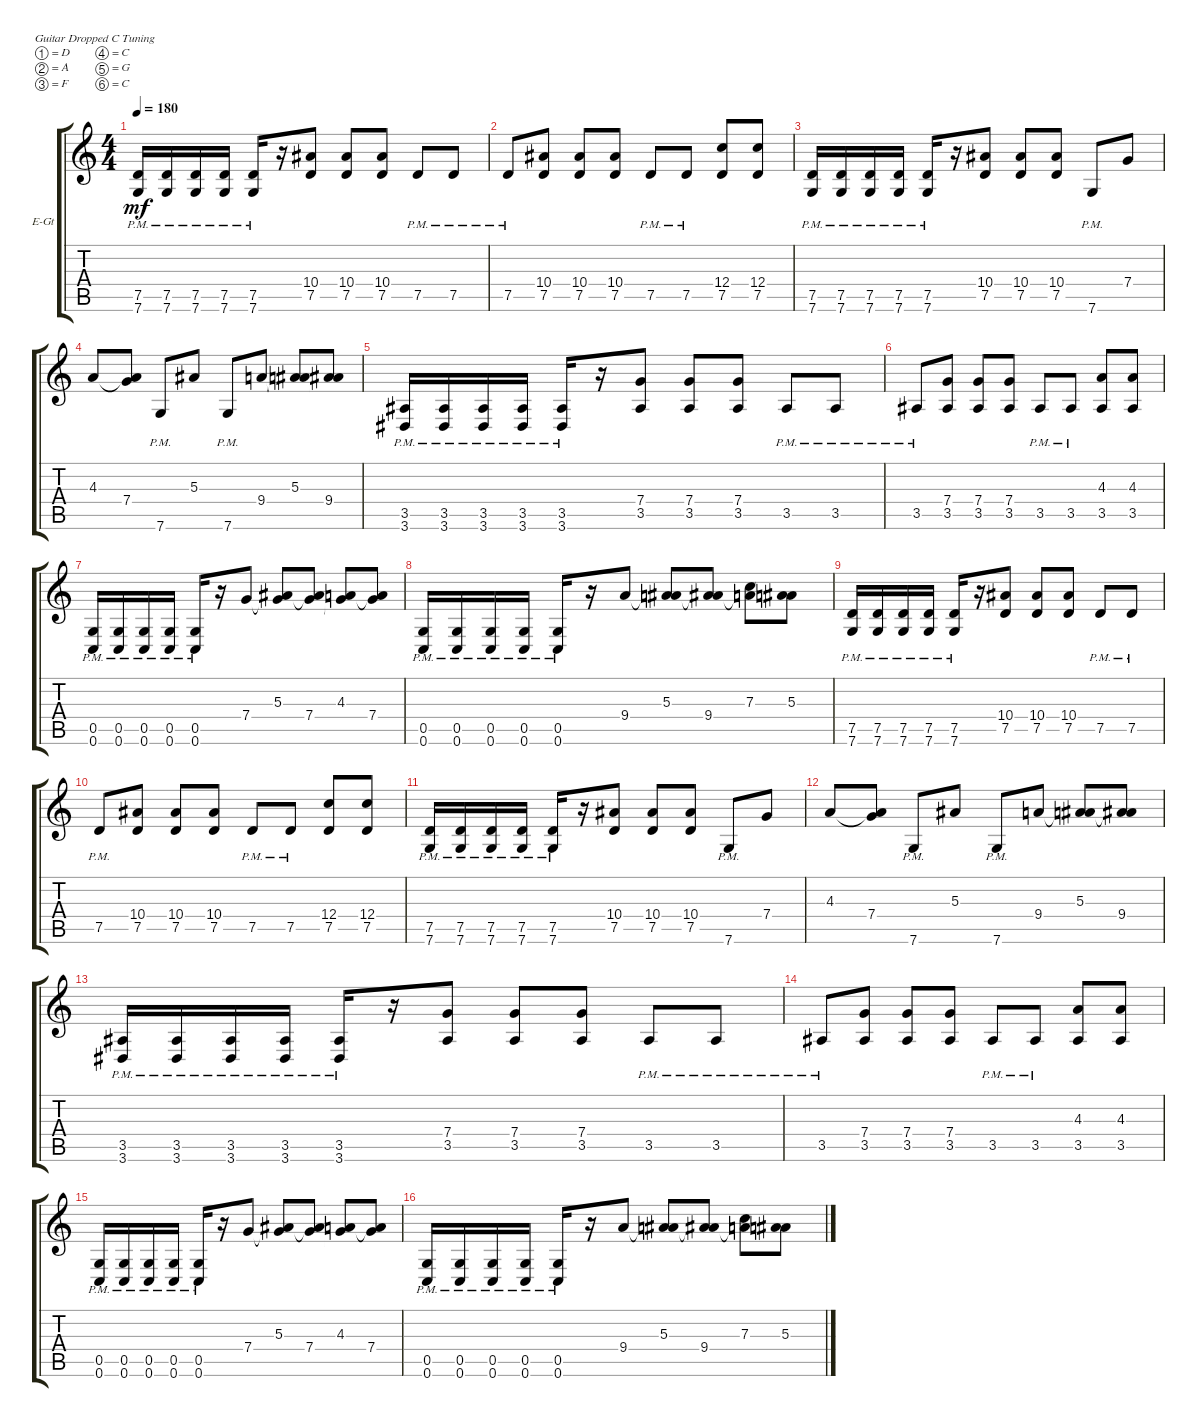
\defaultSystemsLayout 4
\bracketExtendMode groupsimilarinstruments
\firstSystemTrackNameOrientation horizontal
\otherSystemsTrackNameOrientation horizontal
\track ("Electric Guitar" "E-Gt") {instrument distortionguitar}
\staff {score tabs}
\tuning (D4 A3 F3 C3 G2 C2)
\ts (4 4)
\tempo 180
\clef g2
\scale
0.487395
\ks c
(7.6{pm} 7.5{pm}).16{dy mf instrument distortionguitar} (7.6{pm} 7.5{pm}).16 (7.6{pm} 7.5{pm}).16 (7.6{pm} 7.5{pm}).16 (7.6{pm} 7.5{pm}).16 r.16 (10.4 7.5).8 (10.4 7.5).8 (7.5 10.4).8 7.5{pm}.8 7.5{pm}.8 |
\scale
0.256303 7.5{pm}.8 (10.4 7.5).8 (10.4 7.5).8 (10.4 7.5).8 7.5{pm}.8 7.5{pm}.8 (7.5 12.4).8 (7.5 12.4).8 |
\scale
0.256303 (7.6{pm} 7.5{pm}).16 (7.6{pm} 7.5{pm}).16 (7.6{pm} 7.5{pm}).16 (7.6{pm} 7.5{pm}).16 (7.6{pm} 7.5{pm}).16 r.16 (10.4 7.5).8 (10.4 7.5).8 (7.5 10.4).8 7.6{pm}.8 7.4.8 |
\scale
0.333333 4.3.8 (7.4 4.3{t}).8 7.6{pm}.8 5.3.8 7.6{pm}.8 9.4.8 (5.3 9.4{t}).8 (9.4 5.3{t}).8 |
\scale
0.333333 (3.6{pm} 3.5{pm}).16 (3.6{pm} 3.5{pm}).16 (3.6{pm} 3.5{pm}).16 (3.6{pm} 3.5{pm}).16 (3.6{pm} 3.5{pm}).16 r.16 (3.5 7.4).8 (3.5 7.4).8 (3.5 7.4).8 3.5{pm}.8 3.5{pm}.8 |
\scale
0.333333 3.5{pm}.8 (7.4 3.5).8 (3.5 7.4).8 (7.4 3.5).8 3.5{pm}.8 3.5{pm}.8 (3.5 4.3).8 (3.5 4.3).8 |
\scale
0.333333 (0.6{pm} 0.5{pm}).16 (0.6{pm} 0.5{pm}).16 (0.6{pm} 0.5{pm}).16 (0.6{pm} 0.5{pm}).16 (0.6{pm} 0.5{pm}).16 r.16 7.4.8 (5.3 7.4{t}).8 (7.4 5.3{t}).8 (4.3 7.4{t}).8 (7.4 4.3{t}).8 |
\scale
0.333333 (0.6{pm} 0.5{pm}).16 (0.6{pm} 0.5{pm}).16 (0.6{pm} 0.5{pm}).16 (0.6{pm} 0.5{pm}).16 (0.6{pm} 0.5{pm}).16 r.16 9.4.8 (5.3 9.4{t}).8 (9.4 5.3{t}).8 (7.3 9.4{t}).8 (5.3 9.4{t}).8 |
\scale
0.333333 (7.6{pm} 7.5{pm}).16 (7.6{pm} 7.5{pm}).16 (7.6{pm} 7.5{pm}).16 (7.6{pm} 7.5{pm}).16 (7.6{pm} 7.5{pm}).16 r.16 (10.4 7.5).8 (10.4 7.5).8 (7.5 10.4).8 7.5{pm}.8 7.5{pm}.8 |
\scale
0.333333 7.5{pm}.8 (10.4 7.5).8 (10.4 7.5).8 (10.4 7.5).8 7.5{pm}.8 7.5{pm}.8 (7.5 12.4).8 (7.5 12.4).8 |
\scale
0.333333 (7.6{pm} 7.5{pm}).16 (7.6{pm} 7.5{pm}).16 (7.6{pm} 7.5{pm}).16 (7.6{pm} 7.5{pm}).16 (7.6{pm} 7.5{pm}).16 r.16 (10.4 7.5).8 (10.4 7.5).8 (7.5 10.4).8 7.6{pm}.8 7.4.8 |
\scale
0.333333 4.3.8 (7.4 4.3{t}).8 7.6{pm}.8 5.3.8 7.6{pm}.8 9.4.8 (5.3 9.4{t}).8 (9.4 5.3{t}).8 |
\scale
0.333333 (3.6{pm} 3.5{pm}).16 (3.6{pm} 3.5{pm}).16 (3.6{pm} 3.5{pm}).16 (3.6{pm} 3.5{pm}).16 (3.6{pm} 3.5{pm}).16 r.16 (3.5 7.4).8 (3.5 7.4).8 (3.5 7.4).8 3.5{pm}.8 3.5{pm}.8 |
\scale
0.333333 3.5{pm}.8 (7.4 3.5).8 (3.5 7.4).8 (7.4 3.5).8 3.5{pm}.8 3.5{pm}.8 (3.5 4.3).8 (3.5 4.3).8 |
\scale
0.333333 (0.6{pm} 0.5{pm}).16 (0.6{pm} 0.5{pm}).16 (0.6{pm} 0.5{pm}).16 (0.6{pm} 0.5{pm}).16 (0.6{pm} 0.5{pm}).16 r.16 7.4.8 (5.3 7.4{t}).8 (7.4 5.3{t}).8 (4.3 7.4{t}).8 (7.4 4.3{t}).8 |
\scale
0.333333 (0.6{pm} 0.5{pm}).16 (0.6{pm} 0.5{pm}).16 (0.6{pm} 0.5{pm}).16 (0.6{pm} 0.5{pm}).16 (0.6{pm} 0.5{pm}).16 r.16 9.4.8 (5.3 9.4{t}).8 (9.4 5.3{t}).8 (7.3 9.4{t}).8 (5.3 9.4{t}).8
